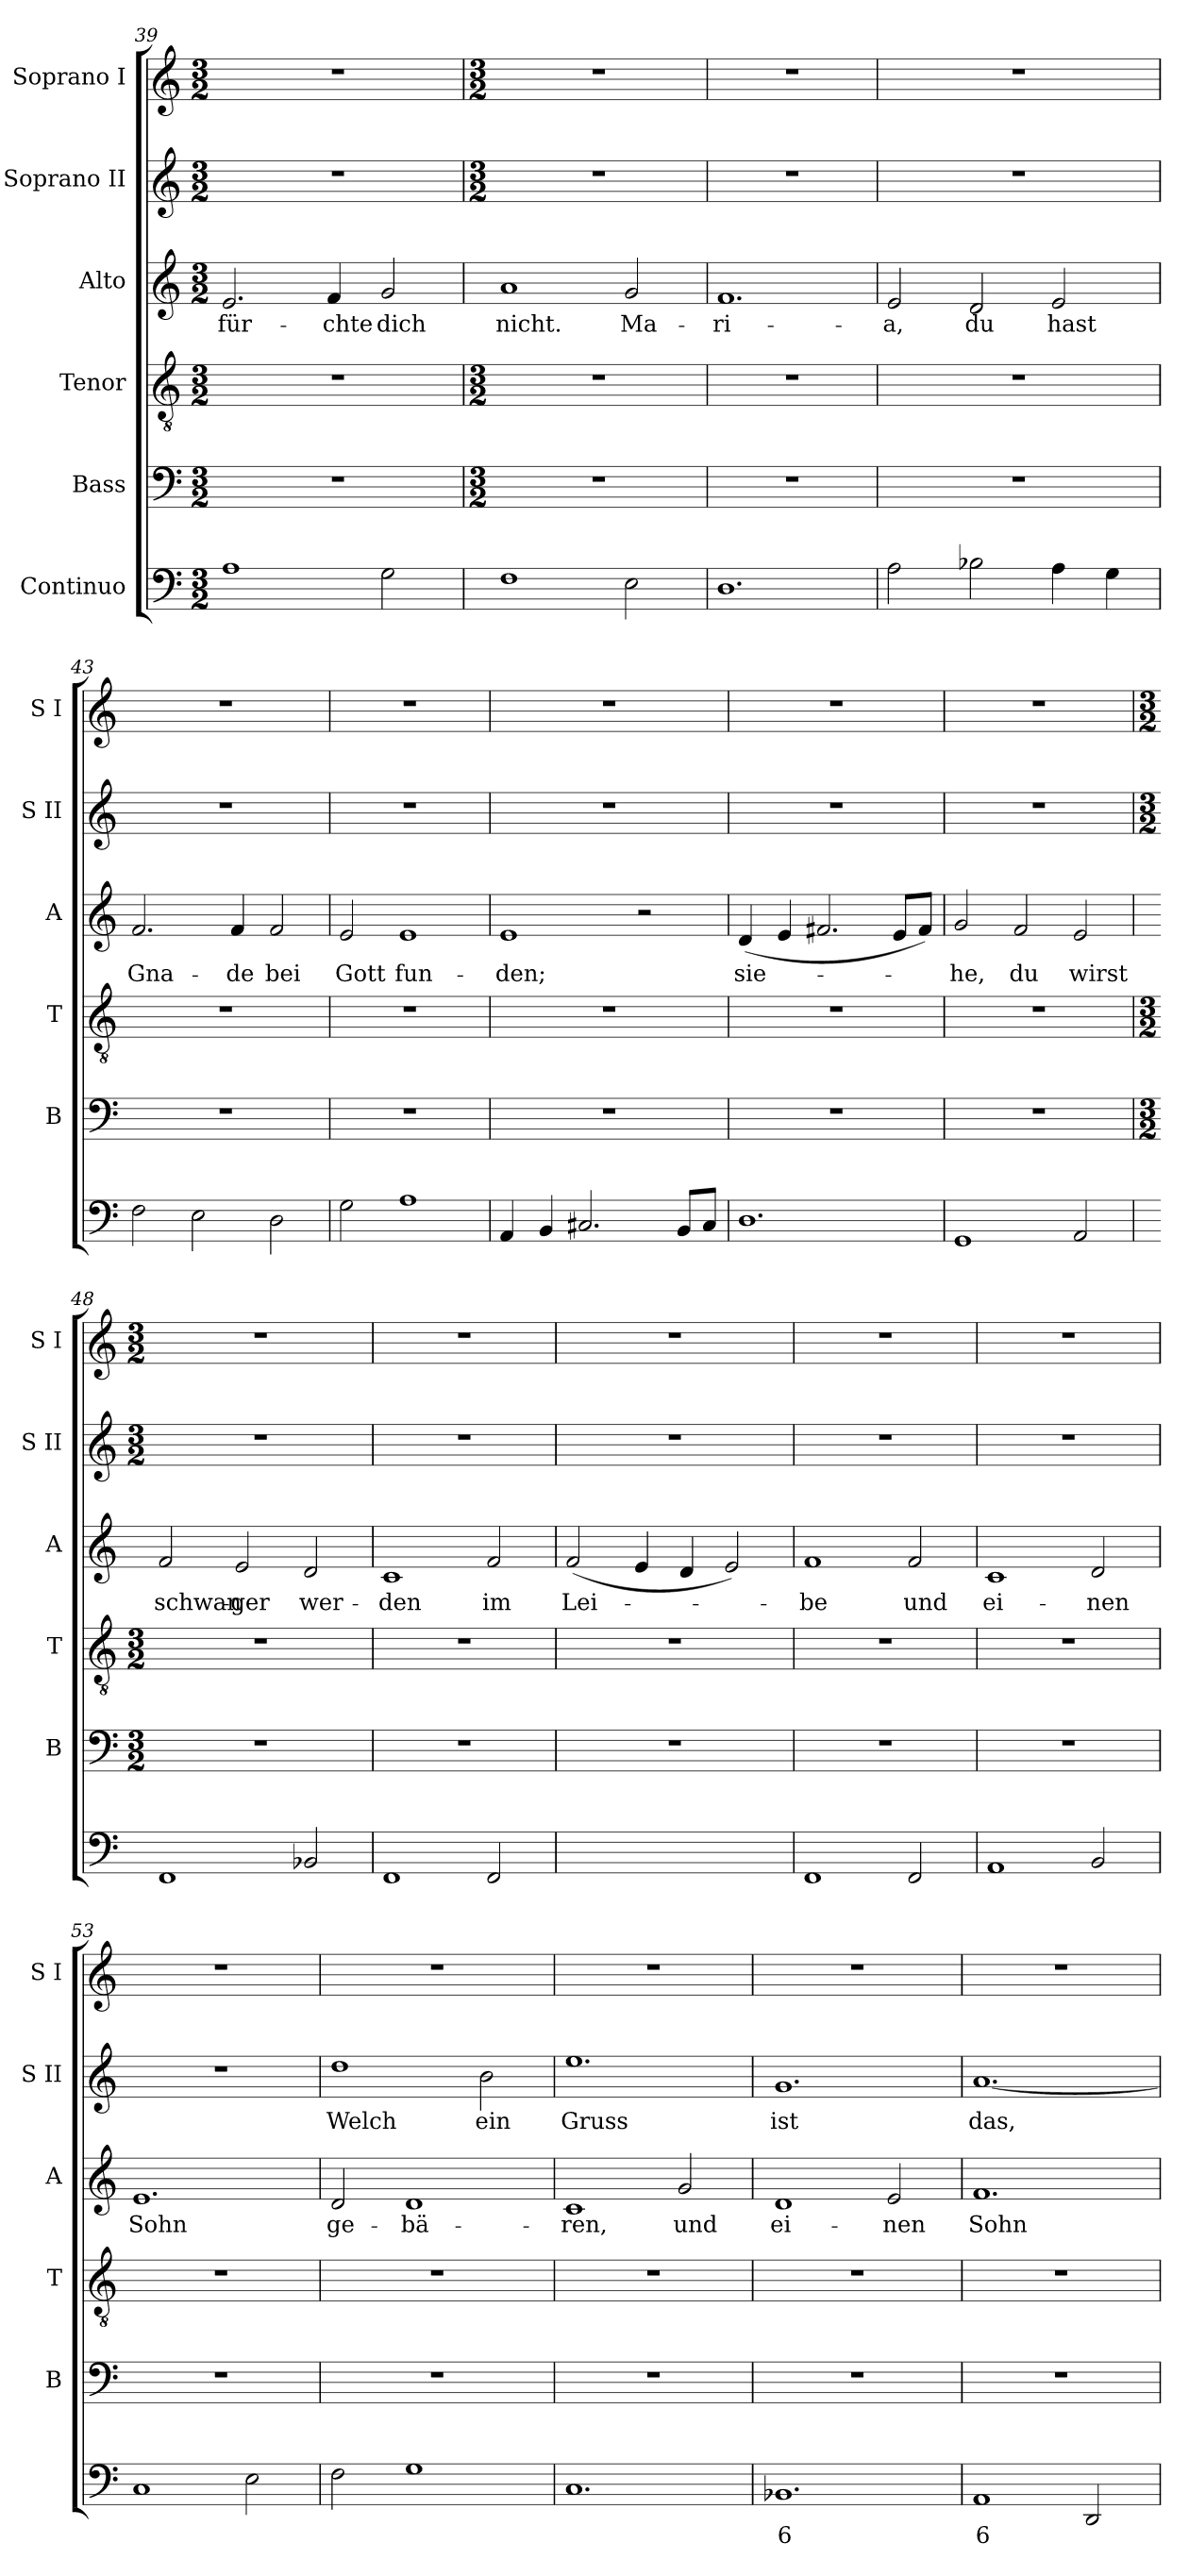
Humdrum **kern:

**kern	**text	**kern	**kern	**kern	**text	**kern	**text	**kern
*part6	*part6	*part5	*part4	*part3	*part3	*part2	*part2	*part1
*staff6	*staff6	*staff5	*staff4	*staff3	*staff3	*staff2	*staff2	*staff1
*I"Continuo	*	*I"Bass	*I"Tenor	*I"Alto	*	*I"Soprano II	*	*I"Soprano I
*	*	*I'B	*I'T	*I'A	*	*I'S II	*	*I'S I
*clefF4	*	*clefF4	*clefGv2	*clefG2	*	*clefG2	*	*clefG2
*k[]	*	*k[]	*k[]	*k[]	*	*k[]	*	*k[]
*C:	*	*C:	*C:	*C:	*	*C:	*	*C:
*M3/2	*	*M3/2	*M3/2	*M3/2	*	*M3/2	*	*M3/2
=39	=39	=39	=39	=39	=39	=39	=39	=39
!	!	!	!	!	!LO:LY:b	!LO:N:vis=1	!	!
1A	.	1.r	1.r	2.e	für-	1.r	.	1.r
!	!	!	!	!	!LO:LY:b	!	!	!
.	.	.	.	4f	-chte	.	.	.
!	!	!	!	!	!LO:LY:b	!	!	!
2G	.	.	.	2g	dich	.	.	.
!!LO:LB:g=z
=40	=40	=40	=40	=40	=40	=40	=40	=40
*	*	*M3/2	*M3/2	*	*	*M3/2	*	*M3/2
!	!	!	!	!	!LO:LY:b	!	!	!
1F	.	1.r	1.r	1a	nicht.	1.r	.	1.r
!	!	!	!	!	!LO:LY:b	!	!	!
2E	.	.	.	2g	Ma-	.	.	.
=41	=41	=41	=41	=41	=41	=41	=41	=41
!	!	!	!	!	!LO:LY:b	!	!	!
1.D	.	1.r	1.r	1.f	-ri-	1.r	.	1.r
=42	=42	=42	=42	=42	=42	=42	=42	=42
!	!	!	!	!	!LO:LY:b	!	!	!
2A	.	1.r	1.r	2e	-a,	1.r	.	1.r
!	!	!	!	!	!LO:LY:b	!	!	!
2B-X	.	.	.	2d	du	.	.	.
!	!	!	!	!	!LO:LY:b	!	!	!
4A	.	.	.	2e	hast	.	.	.
4G	.	.	.	.	.	.	.	.
=43	=43	=43	=43	=43	=43	=43	=43	=43
!	!	!	!	!	!LO:LY:b	!	!	!
2F	.	1.r	1.r	2.f	Gna-	1.r	.	1.r
2E	.	.	.	.	.	.	.	.
!	!	!	!	!	!LO:LY:b	!	!	!
.	.	.	.	4f	-de	.	.	.
!	!	!	!	!	!LO:LY:b	!	!	!
2D	.	.	.	2f	bei	.	.	.
=44	=44	=44	=44	=44	=44	=44	=44	=44
!	!	!	!	!	!LO:LY:b	!	!	!
2G	.	1.r	1.r	2e	Gott	1.r	.	1.r
!	!	!	!	!	!LO:LY:b	!	!	!
1A	.	.	.	1e	fun-	.	.	.
=45	=45	=45	=45	=45	=45	=45	=45	=45
!	!	!	!	!	!LO:LY:b	!	!	!
4AA	.	1.r	1.r	1e	-den;	1.r	.	1.r
4BB	.	.	.	.	.	.	.	.
2.C#X	.	.	.	.	.	.	.	.
.	.	.	.	2r	.	.	.	.
8BBL	.	.	.	.	.	.	.	.
8C#J	.	.	.	.	.	.	.	.
=46	=46	=46	=46	=46	=46	=46	=46	=46
!	!	!	!	!	!LO:LY:b	!	!	!
1.D	.	1.r	1.r	(<4d	sie-	1.r	.	1.r
.	.	.	.	4e	.	.	.	.
.	.	.	.	2.f#X	.	.	.	.
.	.	.	.	8eL	.	.	.	.
.	.	.	.	8f#J)	.	.	.	.
=47	=47	=47	=47	=47	=47	=47	=47	=47
!	!	!	!	!	!LO:LY:b	!	!	!
1GG	.	1.r	1.r	2g	he,	1.r	.	1.r
!	!	!	!	!	!LO:LY:b	!	!	!
.	.	.	.	2f	du	.	.	.
!	!	!	!	!	!LO:LY:b	!	!	!
2AA	.	.	.	2e	wirst	.	.	.
!!LO:LB:g=z
=48	=48	=48	=48	=48	=48	=48	=48	=48
*	*	*	*	*	*	*k[]	*	*
*	*	*	*	*	*	*C:	*	*
*	*	*M3/2	*M3/2	*	*	*M3/2	*	*M3/2
!	!	!	!	!	!LO:LY:b	!LO:N:vis=1	!	!
1FF	.	1.r	1.r	2f	schwan-	1.r	.	1.r
!	!	!	!	!	!LO:LY:b	!	!	!
.	.	.	.	2e	-ger	.	.	.
!	!	!	!	!	!LO:LY:b	!	!	!
2BB-X	.	.	.	2d	wer-	.	.	.
=49	=49	=49	=49	=49	=49	=49	=49	=49
!	!	!	!	!	!LO:LY:b	!LO:N:vis=1	!	!
1FF	.	1.r	1.r	1c	-den	1.r	.	1.r
!	!	!	!	!	!LO:LY:b	!	!	!
2FF	.	.	.	2f	im	.	.	.
=50	=50	=50	=50	=50	=50	=50	=50	=50
!	!LO:LY:b	!	!	!	!LO:LY:b	!LO:N:vis=1	!	!
[1Cyy	4	1.r	1.r	(<2f	Lei-	1.r	.	1.r
.	.	.	.	4e	.	.	.	.
.	.	.	.	4d	.	.	.	.
!	!LO:LY:b	!	!	!	!	!	!	!
2Cyy]	3	.	.	2e)	.	.	.	.
=51	=51	=51	=51	=51	=51	=51	=51	=51
!	!	!	!	!	!LO:LY:b	!LO:N:vis=1	!	!
1FF	.	1.r	1.r	1f	be	1.r	.	1.r
!	!	!	!	!	!LO:LY:b	!	!	!
2FF	.	.	.	2f	und	.	.	.
=52	=52	=52	=52	=52	=52	=52	=52	=52
!	!	!	!	!	!LO:LY:b	!LO:N:vis=1	!	!
1AA	.	1.r	1.r	1c	ei-	1.r	.	1.r
!	!	!	!	!	!LO:LY:b	!	!	!
2BB	.	.	.	2d	-nen	.	.	.
=53	=53	=53	=53	=53	=53	=53	=53	=53
!	!	!	!	!	!LO:LY:b	!LO:N:vis=1	!	!
1C	.	1.r	1.r	1.e	Sohn	1.r	.	1.r
2E	.	.	.	.	.	.	.	.
=54	=54	=54	=54	=54	=54	=54	=54	=54
!	!	!	!	!	!LO:LY:b	!	!LO:LY:b	!
2F	.	1.r	1.r	2d	ge-	1dd	Welch	1.r
!	!	!	!	!	!LO:LY:b	!	!	!
1G	.	.	.	1d	-bä-	.	.	.
!	!	!	!	!	!	!	!LO:LY:b	!
.	.	.	.	.	.	2b	ein	.
=55	=55	=55	=55	=55	=55	=55	=55	=55
!	!	!	!	!	!LO:LY:b	!	!LO:LY:b	!
1.C	.	1.r	1.r	1c	-ren,	1.ee	Gruss	1.r
!	!	!	!	!	!LO:LY:b	!	!	!
.	.	.	.	2g	und	.	.	.
=56	=56	=56	=56	=56	=56	=56	=56	=56
!	!LO:LY:b	!	!	!	!LO:LY:b	!	!LO:LY:b	!
1.BB-X	6	1.r	1.r	1d	ei-	1.g	ist	1.r
!	!	!	!	!	!LO:LY:b	!	!	!
.	.	.	.	2e	-nen	.	.	.
=57	=57	=57	=57	=57	=57	=57	=57	=57
!	!LO:LY:b	!	!	!	!LO:LY:b	!	!LO:LY:b	!
1AA	6	1.r	1.r	1.f	Sohn	[1.a	das,	1.r
2DD	.	.	.	.	.	.	.	.
=	=	=	=	=	=	=	=	=
*-	*-	*-	*-	*-	*-	*-	*-	*-
